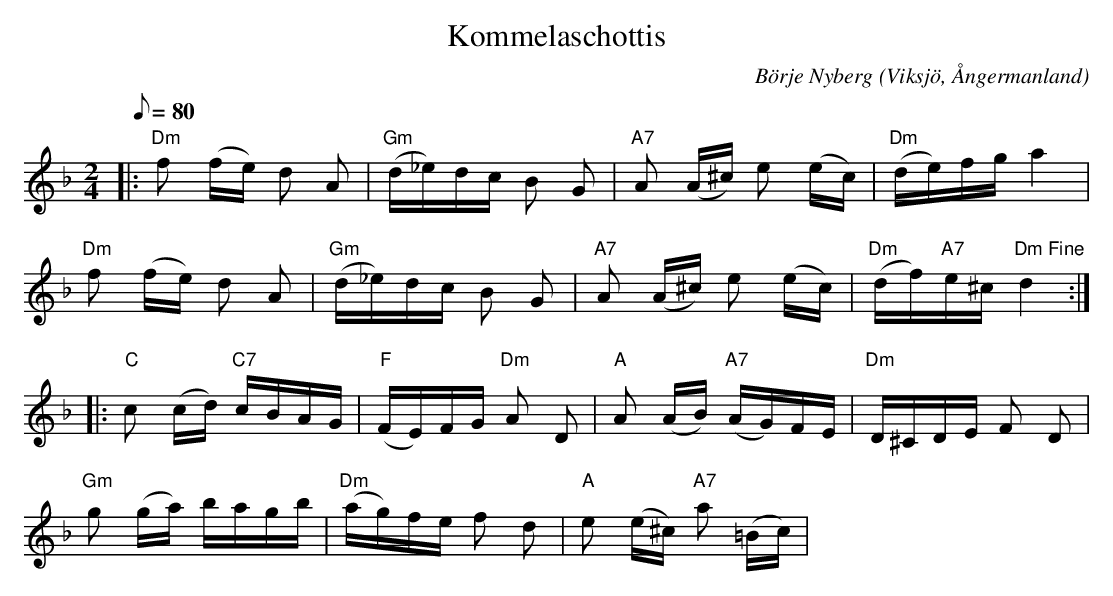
X:1
T:Kommelaschottis
C:Börje Nyberg
O:Viksjö, Ångermanland
M:2/4
L:1/8
Q:80
K:Dm
|: "Dm"f (f/2e/2) d A | "Gm"(d/2_e/2)d/2c/2 B G | "A7"A (A/2^c/2) e (e/2c/2) |"Dm"(d/2e/2)f/2g/2 a2 |
"Dm"f (f/2e/2) d A | "Gm" (d/2_e/2)d/2c/2 B G | "A7"A (A/2^c/2) e (e/2c/2) | "Dm"(d/2f/2)"A7"e/2^c/2 "Dm Fine"d2::
"C"c (c/2d/2) "C7"c/2B/2A/2G/2 | "F"(F/2E/2)F/2G/2 "Dm"A D | "A"A (A/2B/2) "A7"(A/2G/2)F/2E/2 | "Dm"D/2^C/2D/2E/2 F D |
"Gm"g (g/2a/2) b/2a/2g/2b/2 | "Dm"(a/2g/2)f/2e/2 f d | "A"e (e/2^c/2) "A7"a (=B/2c/2) |
